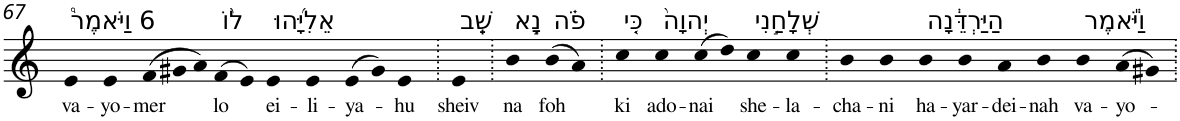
**kern	**text
*part1	*part1
*staff1	*staff1
*I"Piano	*
*I'Pno	*
!!LO:PB:g=z
*clefG2	*
*k[]	*
=67	=67
!LO:TX:a:t=6 וַיֹּאמֶר֩	!
!	!LO:LY:b
4e	va-
!	!LO:LY:b
4e	-yo-
*Xtuplet	*
!	!LO:LY:b
(>12f	-mer
12g#X	.
12a)	.
!LO:TX:a:t=ל֨וֹ	!
!	!LO:LY:b
(>8f	lo
8e)	.
!LO:TX:a:t=אֵלִיָּ֜הוּ	!
!	!LO:LY:b
4e	ei-
!	!LO:LY:b
4e	-li-
!	!LO:LY:b
(>8e	-ya-
8g#)	.
!	!LO:LY:b
4e	-hu
=68.	=68.
!LO:TX:a:t=שֵֽׁב	!
!	!LO:LY:b
4e	sheiv
=69.	=69.
!LO:TX:a:t=נָ֣א	!
!	!LO:LY:b
4b	na
!LO:TX:a:t=פֹ֗ה	!
!	!LO:LY:b
(>8b	foh
8a)	.
=70.	=70.
!LO:TX:a:t=כִּ֤י	!
!	!LO:LY:b
4cc	ki
!LO:TX:a:t=יְהוָה֙	!
!	!LO:LY:b
4cc	ado-
!	!LO:LY:b
(>8cc	-nai
8dd)	.
!LO:TX:a:t=שְׁלָחַ֣נִי	!
!	!LO:LY:b
4cc	she-
!	!LO:LY:b
4cc	-la-
=71.	=71.
!	!LO:LY:b
4b	-cha-
!	!LO:LY:b
4b	-ni
!LO:TX:a:t=הַיַּרְדֵּ֔נָה	!
!	!LO:LY:b
4b	ha-
!	!LO:LY:b
4b	-yar-
!	!LO:LY:b
4a	-dei-
!	!LO:LY:b
4b	-nah
!LO:TX:a:t=וַיֹּ֕אמֶר	!
!	!LO:LY:b
4b	va-
!	!LO:LY:b
(>8a	-yo-
8g#X)	.
=.	=.
*-	*-
